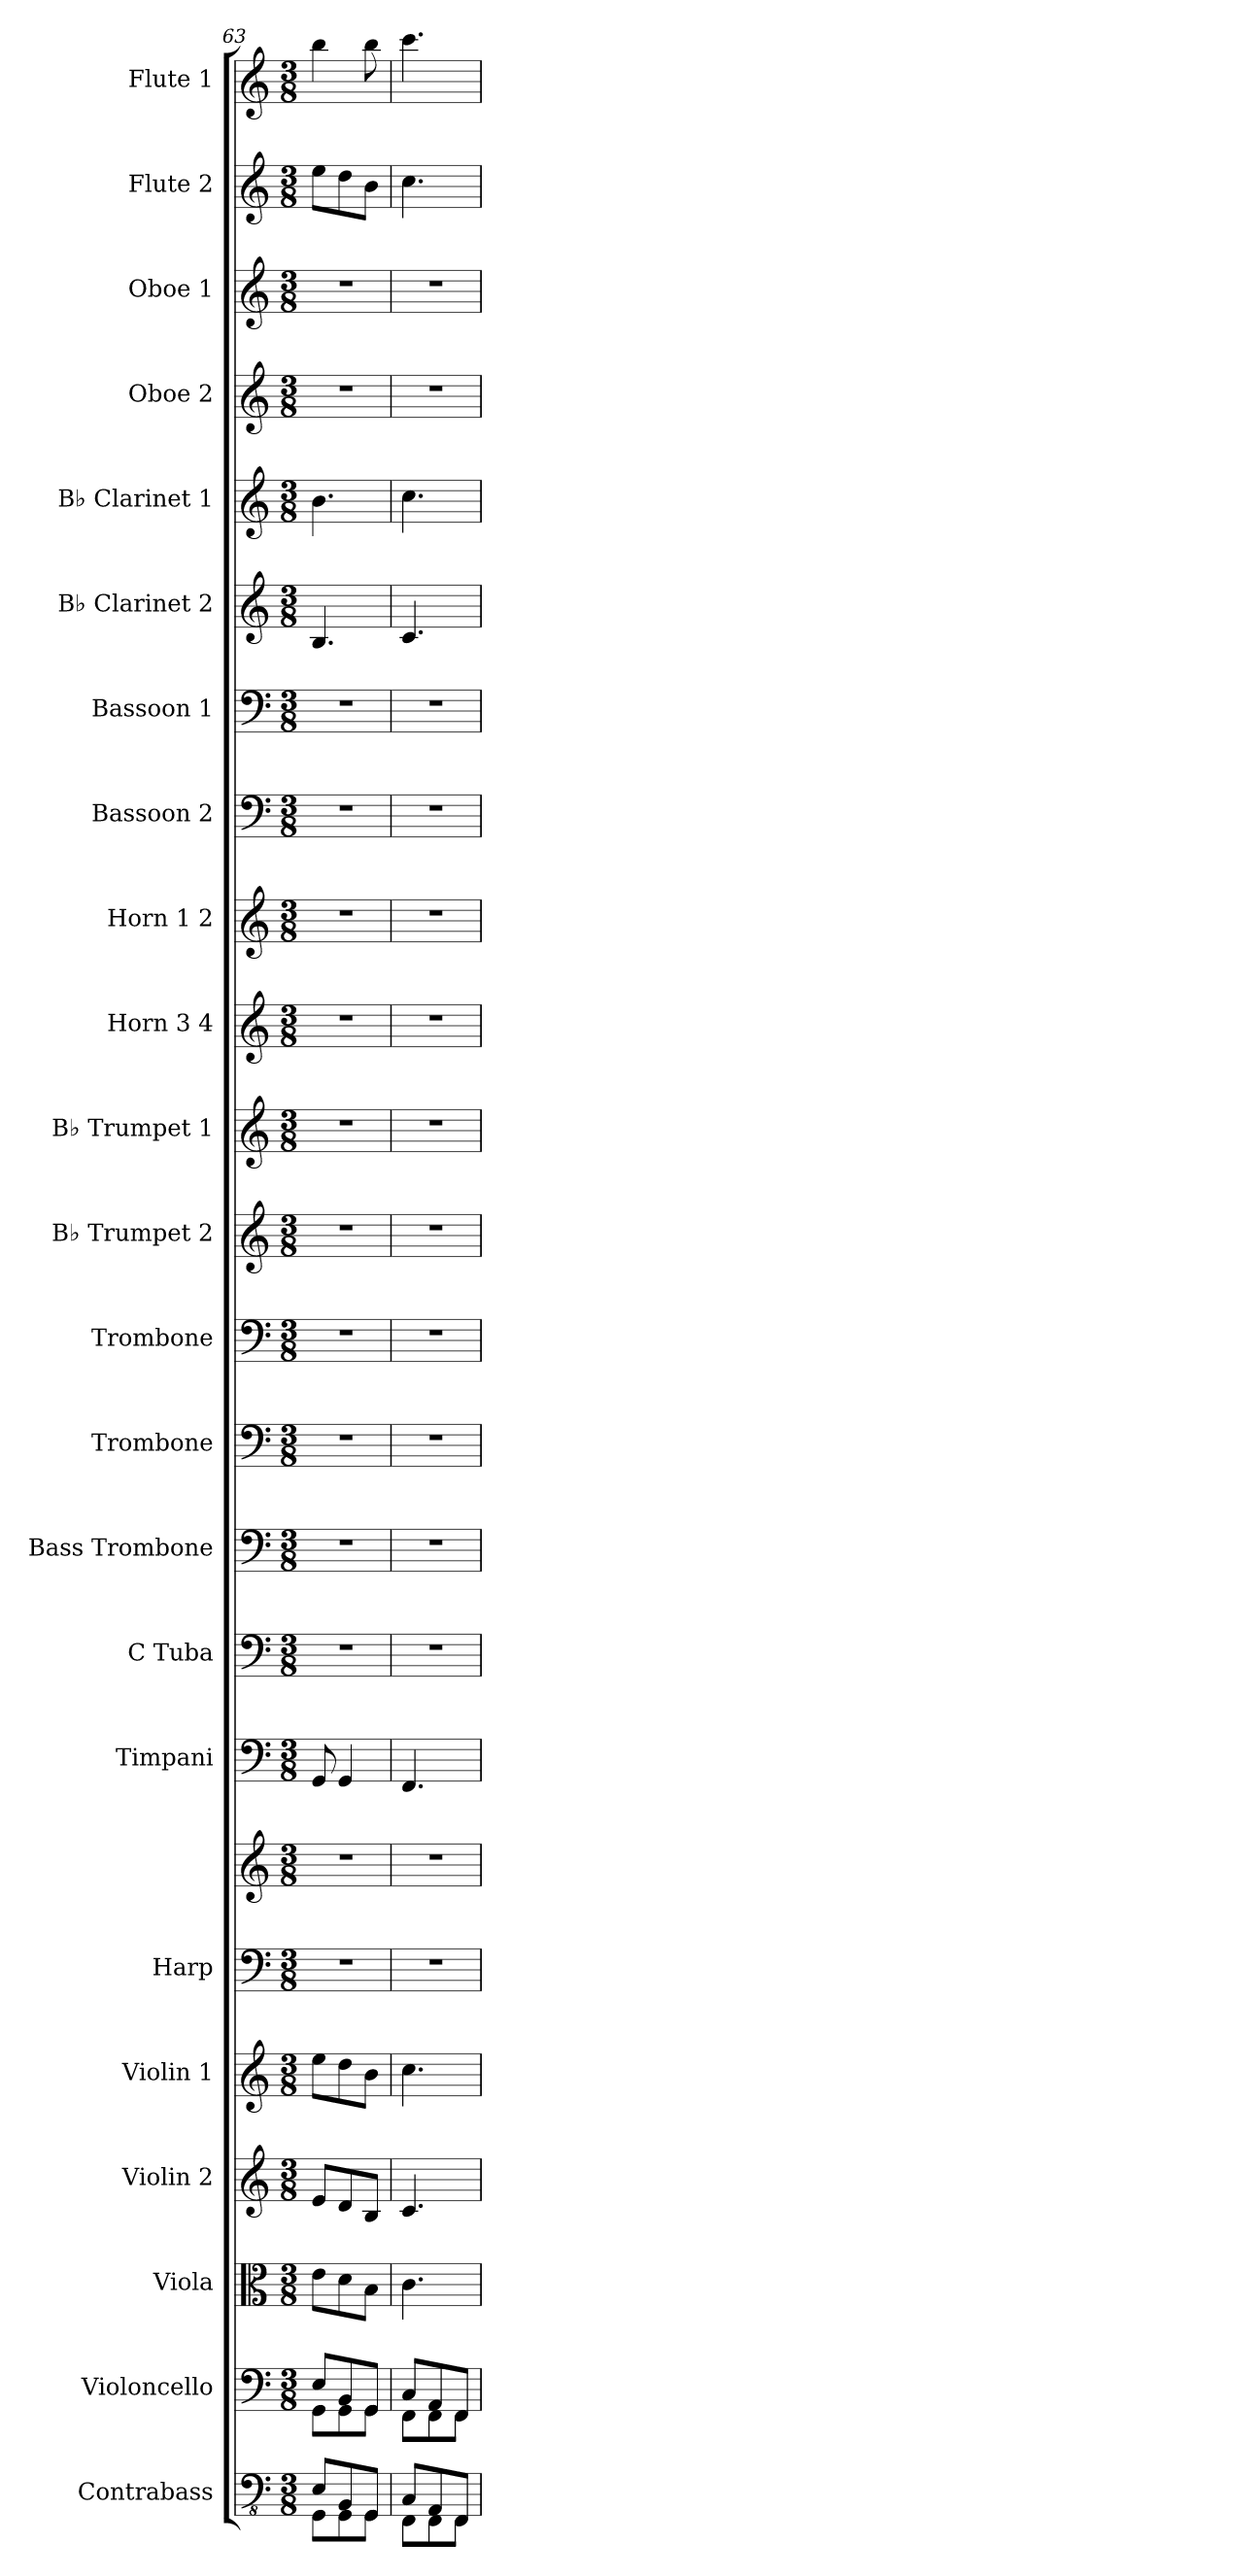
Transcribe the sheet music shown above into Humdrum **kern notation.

**kern	**kern	**kern	**kern	**kern	**kern	**kern	**kern	**kern	**kern	**kern	**kern	**kern	**kern	**kern	**kern	**kern	**kern	**kern	**kern	**kern	**kern	**kern	**kern
*part23	*part22	*part21	*part20	*part19	*part18	*part18	*part17	*part16	*part15	*part14	*part13	*part12	*part11	*part10	*part9	*part8	*part7	*part6	*part5	*part4	*part3	*part2	*part1
*staff24	*staff23	*staff22	*staff21	*staff20	*staff19	*staff18	*staff17	*staff16	*staff15	*staff14	*staff13	*staff12	*staff11	*staff10	*staff9	*staff8	*staff7	*staff6	*staff5	*staff4	*staff3	*staff2	*staff1
*I"Contrabass	*I"Violoncello	*I"Viola	*I"Violin 2	*I"Violin 1	*I"Harp	*	*I"Timpani	*I"C Tuba	*I"Bass Trombone	*I"Trombone	*I"Trombone	*I"B♭ Trumpet 2	*I"B♭ Trumpet 1	*I"Horn 3 4	*I"Horn 1 2	*I"Bassoon 2	*I"Bassoon 1	*I"B♭ Clarinet 2	*I"B♭ Clarinet 1	*I"Oboe 2	*I"Oboe 1	*I"Flute 2	*I"Flute 1
*I'Cbs.	*I'Vlc.	*I'Vla.	*I'Vln. 2	*I'Vln. 1	*I'Hrp.	*	*I'Timp.	*I'C Tu.	*I'B. Trb.	*I'Trb.	*I'Trb.	*I'B♭ Tpt. 2	*I'B♭ Tpt. 1	*I'Hn. 3 4	*I'Hn. 1 2	*I'Bsn. 2	*I'Bsn. 1	*I'B♭ Cl. 2	*I'B♭ Cl. 1	*I'Ob. 2	*I'Ob. 1	*I'Fl. 2	*I'Fl. 1
*clefFv4	*clefF4	*clefC3	*clefG2	*clefG2	*clefF4	*clefG2	*clefF4	*clefF4	*clefF4	*clefF4	*clefF4	*clefG2	*clefG2	*clefG2	*clefG2	*clefF4	*clefF4	*clefG2	*clefG2	*clefG2	*clefG2	*clefG2	*clefG2
*	*	*	*	*	*	*	*	*	*	*	*	*ITrd1c2	*ITrd1c2	*ITrd4c7	*ITrd4c7	*	*	*ITrd1c2	*ITrd1c2	*	*	*	*
*k[]	*k[]	*k[]	*k[]	*k[]	*k[]	*k[]	*k[]	*k[]	*k[]	*k[]	*k[]	*k[b-e-]	*k[b-e-]	*k[b-]	*k[b-]	*k[]	*k[]	*k[b-e-]	*k[b-e-]	*k[]	*k[]	*k[]	*k[]
*C:	*C:	*C:	*C:	*C:	*C:	*C:	*C:	*C:	*C:	*C:	*C:	*B-:	*B-:	*F:	*F:	*C:	*C:	*B-:	*B-:	*C:	*C:	*C:	*C:
*M3/8	*M3/8	*M3/8	*M3/8	*M3/8	*M3/8	*M3/8	*M3/8	*M3/8	*M3/8	*M3/8	*M3/8	*M3/8	*M3/8	*M3/8	*M3/8	*M3/8	*M3/8	*M3/8	*M3/8	*M3/8	*M3/8	*M3/8	*M3/8
=63	=63	=63	=63	=63	=63	=63	=63	=63	=63	=63	=63	=63	=63	=63	=63	=63	=63	=63	=63	=63	=63	=63	=63
*^	*^	*	*	*	*	*	*	*	*	*	*	*	*	*	*	*	*	*	*	*	*	*	*
8EE/L	8GGG\L	8E/L	8GG\L	8e\L	8e/L	8ee\L	4.r	4.r	8GG/	4.r	4.r	4.r	4.r	4.r	4.r	4.r	4.r	4.r	4.r	4.A/	4.a\	4.r	4.r	8ee\L	4bb\
8BBB/	8GGG\	8BB/	8GG\	8d\	8d/	8dd\	.	.	4GG/	.	.	.	.	.	.	.	.	.	.	.	.	.	.	8dd\	.
8GGG/J	8GGG\J	8GG/J	8GG\J	8B\J	8B/J	8b\J	.	.	.	.	.	.	.	.	.	.	.	.	.	.	.	.	.	8b\J	8bb\
=64	=64	=64	=64	=64	=64	=64	=64	=64	=64	=64	=64	=64	=64	=64	=64	=64	=64	=64	=64	=64	=64	=64	=64	=64	=64
8CC/L	8FFF\L	8C/L	8FF\L	4.c\	4.c/	4.cc\	4.r	4.r	4.FF/	4.r	4.r	4.r	4.r	4.r	4.r	4.r	4.r	4.r	4.r	4.B-/	4.b-\	4.r	4.r	4.cc\	4.ccc\
8AAA/	8FFF\	8AA/	8FF\	.	.	.	.	.	.	.	.	.	.	.	.	.	.	.	.	.	.	.	.	.	.
8FFF/J	8FFF\J	8FF/J	8FF\J	.	.	.	.	.	.	.	.	.	.	.	.	.	.	.	.	.	.	.	.	.	.
*v	*v	*	*	*	*	*	*	*	*	*	*	*	*	*	*	*	*	*	*	*	*	*	*	*	*
*	*v	*v	*	*	*	*	*	*	*	*	*	*	*	*	*	*	*	*	*	*	*	*	*	*
=	=	=	=	=	=	=	=	=	=	=	=	=	=	=	=	=	=	=	=	=	=	=	=
*-	*-	*-	*-	*-	*-	*-	*-	*-	*-	*-	*-	*-	*-	*-	*-	*-	*-	*-	*-	*-	*-	*-	*-
